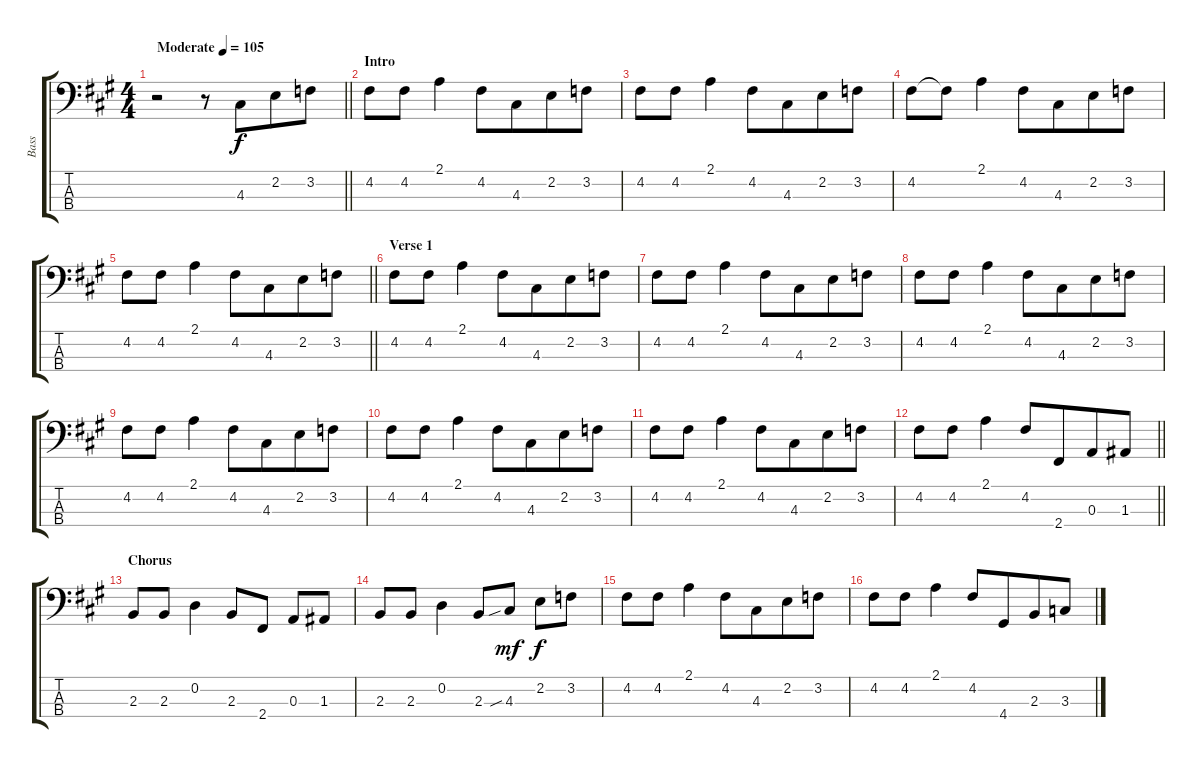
\track ("Bass" "Bass") {instrument electricbasspick bank 255}
\staff {score tabs}
\tuning (G2 D2 A1 E1) {hide}
\ts (4 4)
\tempo (105 "Moderate")
\clef f4
\barLineRight lightlight
\ks a
r.2{dy f instrument electricbasspick} r.8{beam merge} 4.3.8{beam merge} 2.2.8{beam merge} 3.2.8 |
\section ("" "Intro")
4.2.8 4.2.8 2.1.4 4.2.8{beam merge} 4.3.8{beam merge} 2.2.8{beam merge} 3.2.8 |
4.2.8 4.2.8 2.1.4 4.2.8{beam merge} 4.3.8{beam merge} 2.2.8{beam merge} 3.2.8 |
4.2.8 4.2{t}.8 2.1.4 4.2.8{beam merge} 4.3.8{beam merge} 2.2.8{beam merge} 3.2.8 |
\barLineRight lightlight
4.2.8 4.2.8 2.1.4 4.2.8{beam merge} 4.3.8{beam merge} 2.2.8{beam merge} 3.2.8 |
\section ("" "Verse 1")
4.2.8 4.2.8 2.1.4 4.2.8{beam merge} 4.3.8{beam merge} 2.2.8{beam merge} 3.2.8 |
4.2.8 4.2.8 2.1.4 4.2.8{beam merge} 4.3.8{beam merge} 2.2.8{beam merge} 3.2.8 |
4.2.8 4.2.8 2.1.4 4.2.8{beam merge} 4.3.8{beam merge} 2.2.8{beam merge} 3.2.8 |
4.2.8 4.2.8 2.1.4 4.2.8{beam merge} 4.3.8{beam merge} 2.2.8{beam merge} 3.2.8 |
4.2.8 4.2.8 2.1.4 4.2.8{beam merge} 4.3.8{beam merge} 2.2.8{beam merge} 3.2.8 |
4.2.8 4.2.8 2.1.4 4.2.8{beam merge} 4.3.8{beam merge} 2.2.8{beam merge} 3.2.8 |
\barLineRight lightlight
4.2.8 4.2.8 2.1.4 4.2.8{beam merge} 2.4.8{beam merge} 0.3.8{beam merge} 1.3.8 |
\section ("" "Chorus")
2.3.8 2.3.8 0.2.4 2.3.8 2.4.8 0.3.8 1.3.8 |
2.3.8 2.3.8 0.2.4 2.3.8 4.3{sib}.8{dy mf} 2.2.8{dy f} 3.2.8 |
4.2.8 4.2.8 2.1.4 4.2.8{beam merge} 4.3.8{beam merge} 2.2.8{beam merge} 3.2.8 |
4.2.8 4.2.8 2.1.4 4.2.8{beam merge} 4.4.8{beam merge} 2.3.8{beam merge} 3.3.8
